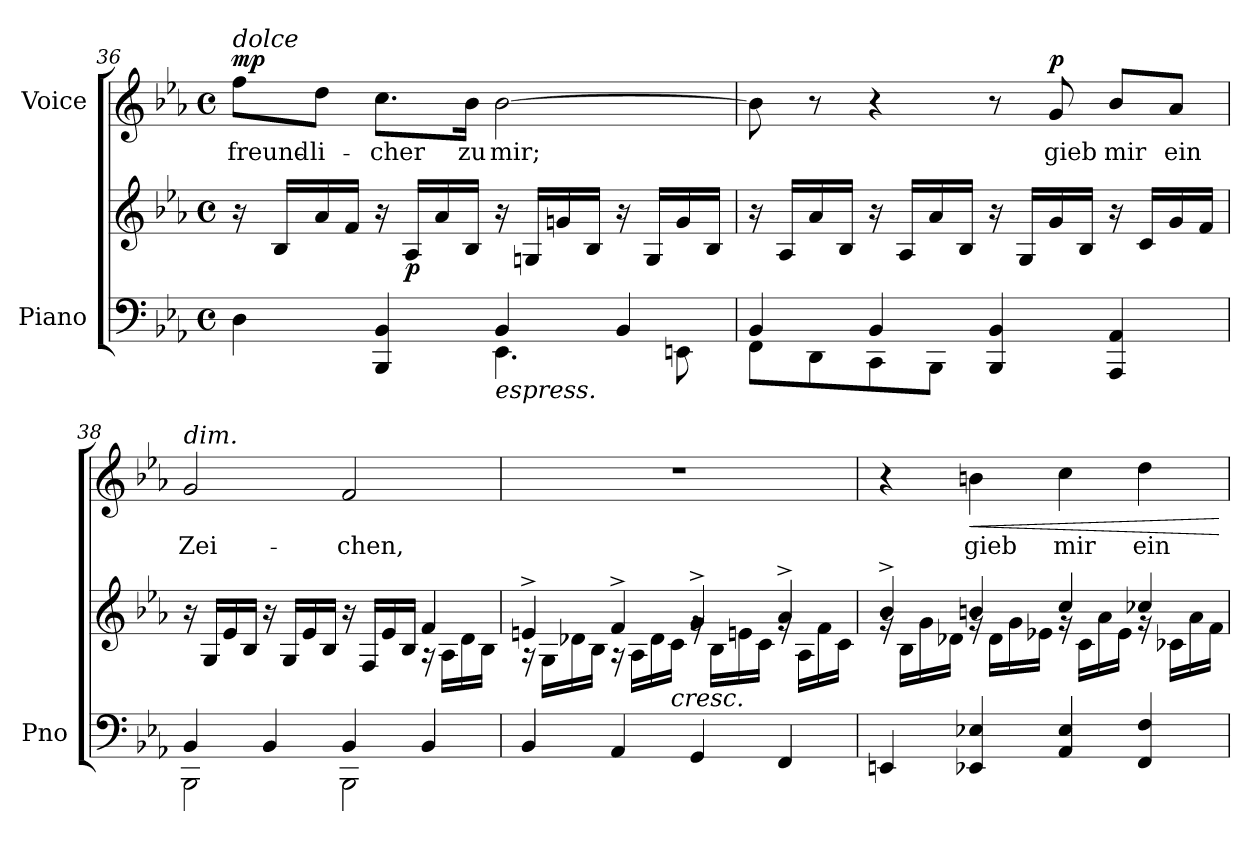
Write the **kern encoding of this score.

**kern	**kern	**dynam	**kern	**text	**dynam
*part2	*part2	*part2	*part1	*part1	*part1
*staff3	*staff2	*staff2/3	*staff1	*staff1	*staff1
*I"Piano	*	*	*I"Voice	*	*
*I'Pno	*	*	*	*	*
!!LO:LB:g=z
*clefF4	*clefG2	*	*clefG2	*	*
*k[b-e-a-]	*k[b-e-a-]	*	*k[b-e-a-]	*	*
*M4/4	*M4/4	*	*M4/4	*	*
*met(c)	*met(c)	*	*met(c)	*	*
=36	=36	=36	=36	=36	=36
*^	*	*	*	*	*
!	!	!	!	!LO:TX:a:i:t=dolce	!	!
!	!	!	!	!	!LO:LY:b	!LO:DY:b
4D\	2ryy	16r	.	8ff\L	freund-	mp
.	.	16B-/LL	.	.	.	.
!	!	!	!	!	!LO:LY:b	!
.	.	16a-/	.	8dd\J	-li-	.
.	.	16f/JJ	.	.	.	.
!	!	!	!	!	!LO:LY:b	!
4BBB-/ 4BB-/	.	16r	.	8.cc\L	-cher	.
!	!	!	!LO:DY:b	!	!	!
.	.	16A-/LL	p	.	.	.
.	.	16a-/	.	.	.	.
!	!	!	!	!	!LO:LY:b	!
.	.	16B-/JJ	.	16b-\Jk	zu	.
!LO:TX:b:i:t=espress.	!	!	!	!	!	!
!	!	!	!	!	!LO:LY:b	!
4BB-/	4.EE-\	16r	.	[2b-\	mir;	.
.	.	16Gn/LL	.	.	.	.
.	.	16gn/	.	.	.	.
.	.	16B-/JJ	.	.	.	.
4BB-/	.	16r	.	.	.	.
.	.	16G/LL	.	.	.	.
.	8EEn\	16g/	.	.	.	.
.	.	16B-/JJ	.	.	.	.
=37	=37	=37	=37	=37	=37	=37
4BB-/	8FF\L	16r	.	8b-\]	.	.
.	.	16A-/LL	.	.	.	.
.	8DD\	16a-/	.	8r	.	.
.	.	16B-/JJ	.	.	.	.
4BB-/	8CC\	16r	.	4r	.	.
.	.	16A-/LL	.	.	.	.
.	8BBB-\J	16a-/	.	.	.	.
.	.	16B-/JJ	.	.	.	.
4BBB-/ 4BB-/	2ryy	16r	.	8r	.	.
.	.	16G/LL	.	.	.	.
!	!	!	!	!	!LO:LY:b	!LO:DY:a
.	.	16g/	.	8g/	gieb	p
.	.	16B-/JJ	.	.	.	.
!	!	!	!	!	!LO:LY:b	!
4AAA-/ 4AA-/	.	16r	.	8b-/L	mir	.
.	.	16c/LL	.	.	.	.
!	!	!	!	!	!LO:LY:b	!
.	.	16g/	.	8a-/J	ein	.
.	.	16f/JJ	.	.	.	.
=38	=38	=38	=38	=38	=38	=38
*	*	*^	*	*	*	*
!	!	!	!	!	!LO:TX:a:i:t=dim.	!	!
!	!	!	!	!	!	!LO:LY:b	!
4BB-/	2BBB-\	16r	2.ryy	.	2g/	Zei-	.
.	.	16G/LL	.	.	.	.	.
.	.	16e-/	.	.	.	.	.
.	.	16B-/JJ	.	.	.	.	.
4BB-/	.	16r	.	.	.	.	.
.	.	16G/LL	.	.	.	.	.
.	.	16e-/	.	.	.	.	.
.	.	16B-/JJ	.	.	.	.	.
!	!	!	!	!	!	!LO:LY:b	!
4BB-/	2BBB-\	16r	.	.	2f/	-chen,	.
.	.	16F/LL	.	.	.	.	.
.	.	16e-/	.	.	.	.	.
.	.	16B-/JJ	.	.	.	.	.
4BB-/	.	4f/	16r	.	.	.	.
.	.	.	16A-\LL	.	.	.	.
.	.	.	16d\	.	.	.	.
.	.	.	16B-\JJ	.	.	.	.
*v	*v	*	*	*	*	*	*
!!LO:LB:g=z
=39	=39	=39	=39	=39	=39	=39
4BB-/	4en^/	16r	.	1r	.	.
.	.	16G\LL	.	.	.	.
.	.	16d-X\	.	.	.	.
.	.	16B-\JJ	.	.	.	.
4AA-/	4f^/	16r	.	.	.	.
.	.	16A-\LL	.	.	.	.
.	.	16d-\	.	.	.	.
!	!	!LO:TX:b:i:t=cresc.	!	!	!	!
.	.	16c\JJ	.	.	.	.
4GG/	4g^/	16rg	.	.	.	.
.	.	16B-\LL	.	.	.	.
.	.	16en\	.	.	.	.
.	.	16c\JJ	.	.	.	.
4FF/	4a-^/	16rg	.	.	.	.
.	.	16A-\LL	.	.	.	.
.	.	16f\	.	.	.	.
.	.	16c\JJ	.	.	.	.
=40	=40	=40	=40	=40	=40	=40
4EEn/	4b-^/	16rg	.	4r	.	.
.	.	16B-\LL	.	.	.	.
.	.	16g\	.	.	.	.
.	.	16d-X\JJ	.	.	.	.
!	!	!	!	!	!LO:LY:b	!LO:HP:b
4EE-X/ 4E-X/	4bn/	16rg	.	4bn\	gieb	<
.	.	16d-\LL	.	.	.	.
.	.	16g\	.	.	.	.
.	.	16e-X\JJ	.	.	.	.
!	!	!	!	!	!LO:LY:b	!
4AA-/ 4E-/	4cc/	16rg	.	4cc\	mir	.
.	.	16c\LL	.	.	.	.
.	.	16a-\	.	.	.	.
.	.	16e-\JJ	.	.	.	.
!	!	!	!	!	!LO:LY:b	!
4FF/ 4F/	4cc-X/	16rg	.	4dd\	ein	.
.	.	16c-X\LL	.	.	.	.
.	.	16a-\	.	.	.	.
.	.	16f\JJ	.	.	.	.
*	*v	*v	*	*	*	*
.	.	.	.	.	[
=	=	=	=	=	=
*-	*-	*-	*-	*-	*-
